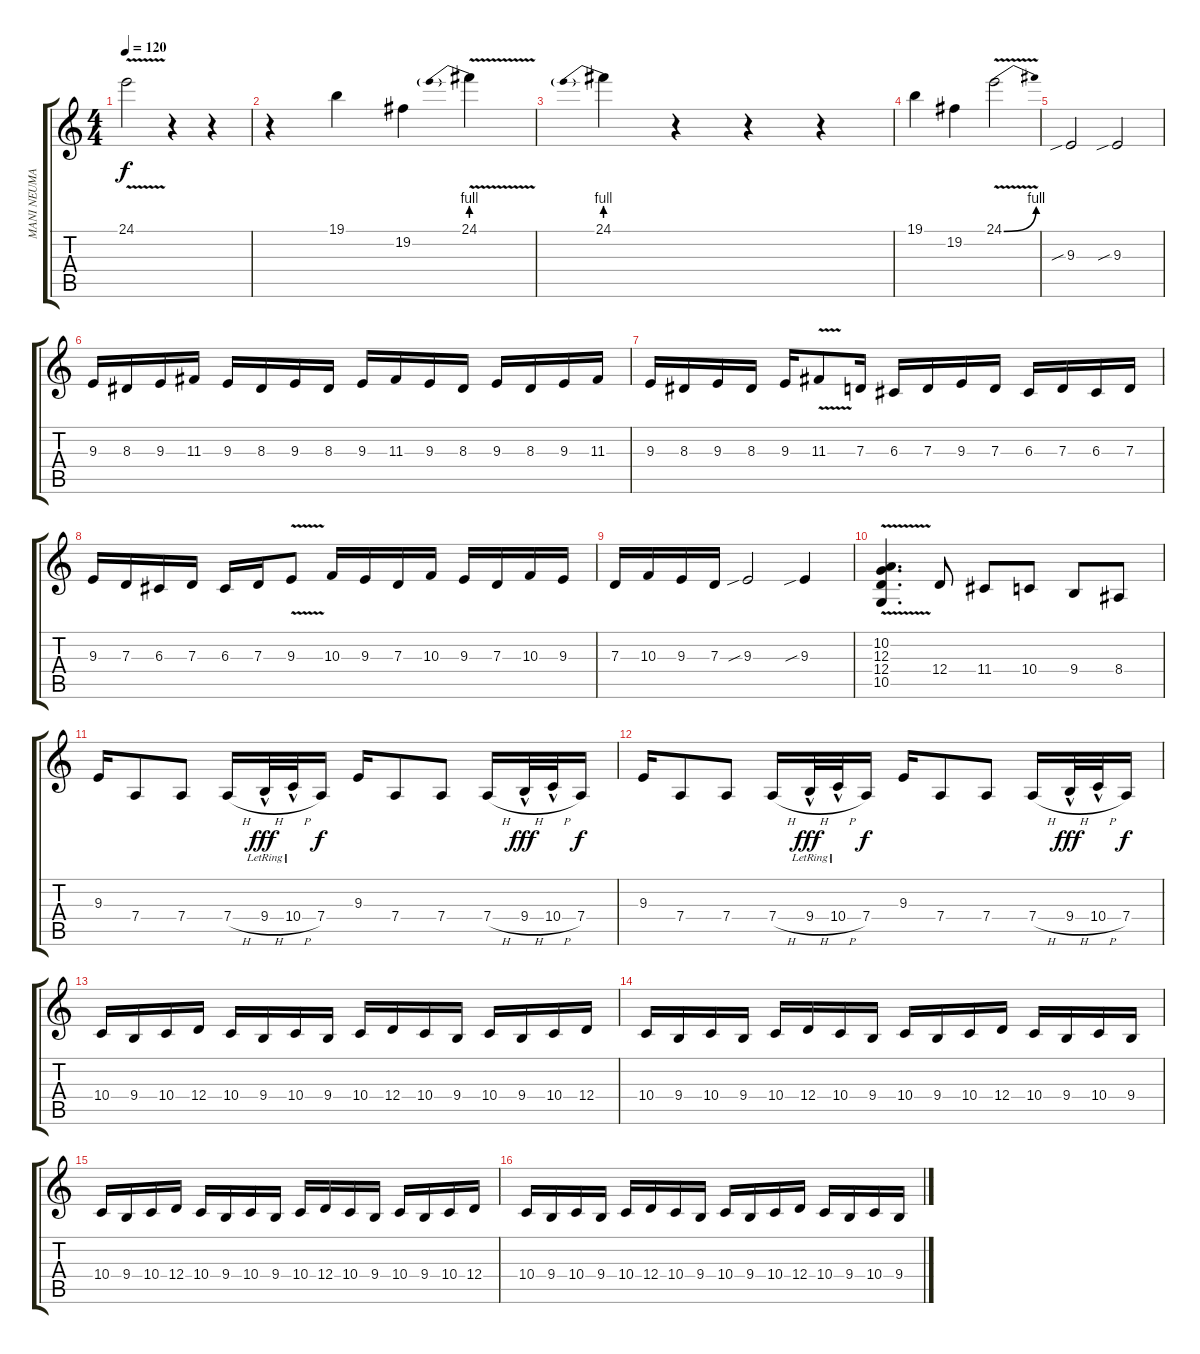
\track ("MANI NEUMANN" "MANI NEUMA") {instrument viola}
\staff {score tabs}
\tuning (E4 B3 G3 D3 A2 E2) {hide}
\ts (4 4)
\tempo 120
\clef g2
\ks c
24.1{v}.2{dy f} r.4 r.4 |
r.4 19.1.4 19.2.4 24.1{be (prebend 0 4 60 4) v}.4 |
24.1{be (prebend 0 4 60 4)}.4 r.4 r.4 r.4 |
19.1.4 19.2.4 24.1{be (bend 0 0 60 4) v}.2 |
9.3{sib}.2 9.3{sib}.2 |
9.3.16 8.3.16 9.3.16 11.3.16 9.3.16 8.3.16 9.3.16 8.3.16 9.3.16 11.3.16 9.3.16 8.3.16 9.3.16 8.3.16 9.3.16 11.3.16 |
9.3.16 8.3.16 9.3.16 8.3.16 9.3.16 11.3{v}.8 7.3.16 6.3.16 7.3.16 9.3.16 7.3.16 6.3.16 7.3.16 6.3.16 7.3.16 |
9.3.16 7.3.16 6.3.16 7.3.16 6.3.16 7.3.16 9.3{v}.8 10.3.16 9.3.16 7.3.16 10.3.16 9.3.16 7.3.16 10.3.16 9.3.16 |
7.3.16 10.3.16 9.3.16 7.3.16 9.3{sib}.2 9.3{sib}.4 |
(10.2 12.3{v} 12.4 10.5).4{d} 12.4.8 11.4.8 10.4.8 9.4.8 8.4.8 |
9.3.16 7.4.8 7.4.8 7.4{h}.16 9.4{h hac lr}.32{dy fff} 10.4{h hac lr}.32 7.4.16{dy f} 9.3.16 7.4.8 7.4.8 7.4{h}.16 9.4{h hac}.32{dy fff} 10.4{h hac}.32 7.4.16{dy f} |
9.3.16 7.4.8 7.4.8 7.4{h}.16 9.4{h hac lr}.32{dy fff} 10.4{h hac lr}.32 7.4.16{dy f} 9.3.16 7.4.8 7.4.8 7.4{h}.16 9.4{h hac}.32{dy fff} 10.4{h hac}.32 7.4.16{dy f} |
10.4.16 9.4.16 10.4.16 12.4.16 10.4.16 9.4.16 10.4.16 9.4.16 10.4.16 12.4.16 10.4.16 9.4.16 10.4.16 9.4.16 10.4.16 12.4.16 |
10.4.16 9.4.16 10.4.16 9.4.16 10.4.16 12.4.16 10.4.16 9.4.16 10.4.16 9.4.16 10.4.16 12.4.16 10.4.16 9.4.16 10.4.16 9.4.16 |
10.4.16 9.4.16 10.4.16 12.4.16 10.4.16 9.4.16 10.4.16 9.4.16 10.4.16 12.4.16 10.4.16 9.4.16 10.4.16 9.4.16 10.4.16 12.4.16 |
10.4.16 9.4.16 10.4.16 9.4.16 10.4.16 12.4.16 10.4.16 9.4.16 10.4.16 9.4.16 10.4.16 12.4.16 10.4.16 9.4.16 10.4.16 9.4.16
